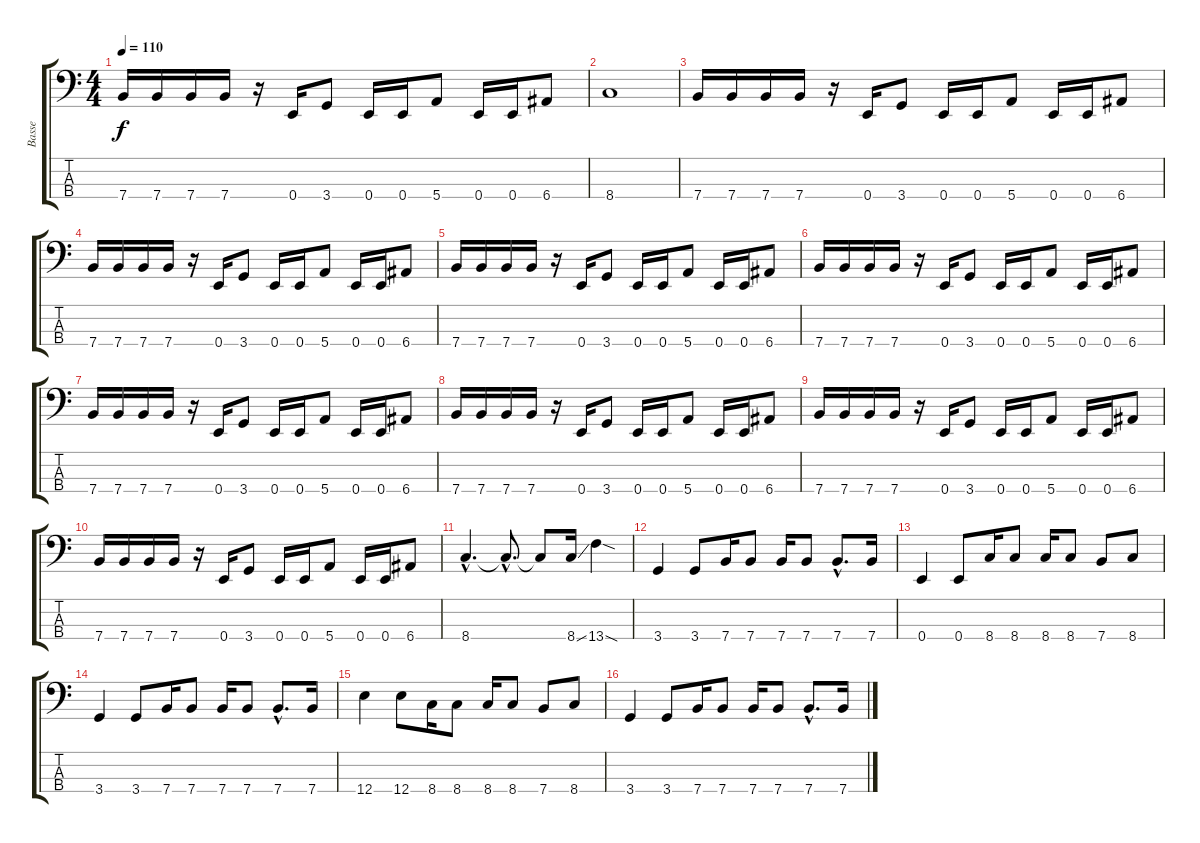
\track ("Basse" "Basse") {instrument electricbassfinger}
\staff {score tabs}
\tuning (G2 D2 A1 E1) {hide}
\ts (4 4)
\tempo 110
\clef f4
\ks c
7.4.16{dy f} 7.4.16 7.4.16 7.4.16 r.16 0.4.16 3.4.8 0.4.16 0.4.16 5.4.8 0.4.16 0.4.16 6.4.8 |
8.4.1 |
7.4.16 7.4.16 7.4.16 7.4.16 r.16 0.4.16 3.4.8 0.4.16 0.4.16 5.4.8 0.4.16 0.4.16 6.4.8 |
7.4.16 7.4.16 7.4.16 7.4.16 r.16 0.4.16 3.4.8 0.4.16 0.4.16 5.4.8 0.4.16 0.4.16 6.4.8 |
7.4.16 7.4.16 7.4.16 7.4.16 r.16 0.4.16 3.4.8 0.4.16 0.4.16 5.4.8 0.4.16 0.4.16 6.4.8 |
7.4.16 7.4.16 7.4.16 7.4.16 r.16 0.4.16 3.4.8 0.4.16 0.4.16 5.4.8 0.4.16 0.4.16 6.4.8 |
7.4.16 7.4.16 7.4.16 7.4.16 r.16 0.4.16 3.4.8 0.4.16 0.4.16 5.4.8 0.4.16 0.4.16 6.4.8 |
7.4.16 7.4.16 7.4.16 7.4.16 r.16 0.4.16 3.4.8 0.4.16 0.4.16 5.4.8 0.4.16 0.4.16 6.4.8 |
7.4.16 7.4.16 7.4.16 7.4.16 r.16 0.4.16 3.4.8 0.4.16 0.4.16 5.4.8 0.4.16 0.4.16 6.4.8 |
7.4.16 7.4.16 7.4.16 7.4.16 r.16 0.4.16 3.4.8 0.4.16 0.4.16 5.4.8 0.4.16 0.4.16 6.4.8 |
8.4{hac}.4{d} 8.4{hac t}.8{d} 8.4{t}.8 8.4{ss}.16 13.4{sod}.4 |
3.4.4 3.4.8 7.4.16 7.4.8 7.4.16 7.4.8 7.4{hac}.8{d} 7.4.16 |
0.4.4 0.4.8 8.4.16 8.4.8 8.4.16 8.4.8 7.4.8 8.4.8 |
3.4.4 3.4.8 7.4.16 7.4.8 7.4.16 7.4.8 7.4{hac}.8{d} 7.4.16 |
12.4.4 12.4.8 8.4.16 8.4.8 8.4.16 8.4.8 7.4.8 8.4.8 |
3.4.4 3.4.8 7.4.16 7.4.8 7.4.16 7.4.8 7.4{hac}.8{d} 7.4.16
